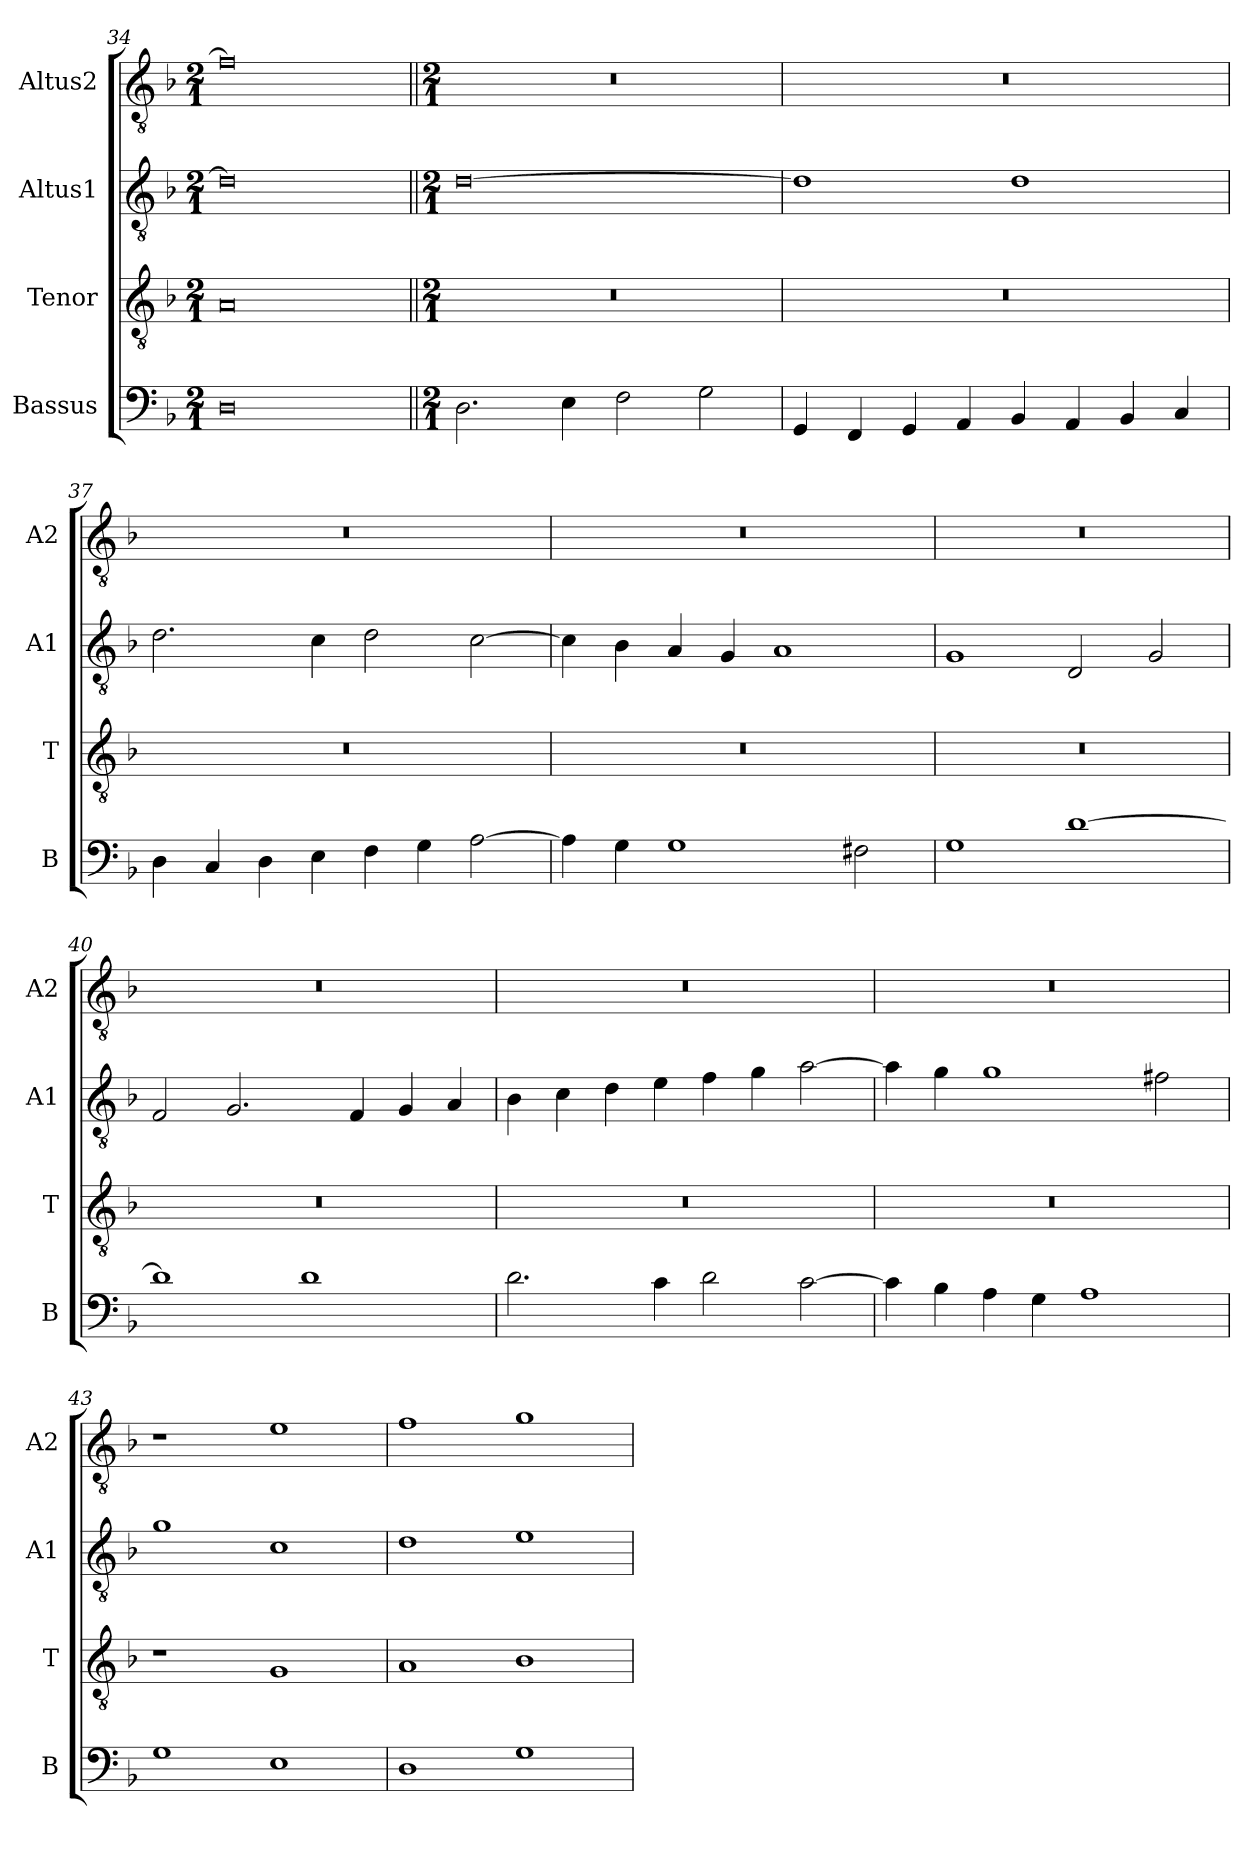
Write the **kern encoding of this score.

**kern	**kern	**kern	**kern
*part4	*part3	*part2	*part1
*staff4	*staff3	*staff2	*staff1
*I"Bassus	*I"Tenor	*I"Altus1	*I"Altus2
*I'B	*I'T	*I'A1	*I'A2
*clefF4	*clefGv2	*clefGv2	*clefGv2
*k[b-]	*k[b-]	*k[b-]	*k[b-]
*M2/1	*M2/1	*M2/1	*M2/1
=34	=34	=34	=34
0D	0A	0d]	0f]
!!LO:LB:g=z
=35||	=35||	=35||	=35||
*M2/1	*M2/1	*M2/1	*M2/1
2.D\	0r	[0d	0r
4E\	.	.	.
2F\	.	.	.
2G\	.	.	.
=36	=36	=36	=36
4GG/	0r	1d]	0r
4FF/	.	.	.
4GG/	.	.	.
4AA/	.	.	.
4BB-/	.	1d	.
4AA/	.	.	.
4BB-/	.	.	.
4C/	.	.	.
=37	=37	=37	=37
4D\	0r	2.d\	0r
4C/	.	.	.
4D\	.	.	.
4E\	.	4c\	.
4F\	.	2d\	.
4G\	.	.	.
[2A\	.	[2c\	.
=38	=38	=38	=38
4A\]	0r	4c\]	0r
4G\	.	4B-\	.
1G	.	4A/	.
.	.	4G/	.
.	.	1A	.
2F#X\	.	.	.
=39	=39	=39	=39
1G	0r	1G	0r
[1d	.	2D/	.
.	.	2G/	.
=40	=40	=40	=40
1d]	0r	2F/	0r
.	.	2.G/	.
1d	.	.	.
.	.	4F/	.
.	.	4G/	.
.	.	4A/	.
=41	=41	=41	=41
2.d\	0r	4B-\	0r
.	.	4c\	.
.	.	4d\	.
4c\	.	4e\	.
2d\	.	4f\	.
.	.	4g\	.
[2c\	.	[2a\	.
=42	=42	=42	=42
4c\]	0r	4a\]	0r
4B-\	.	4g\	.
4A\	.	1g	.
4G\	.	.	.
1A	.	.	.
.	.	2f#X\	.
=43	=43	=43	=43
1G	1r	1g	1r
1E	1G	1c	1e
=44	=44	=44	=44
1D	1A	1d	1f
1G	1B-	1e	1g
=	=	=	=
*-	*-	*-	*-
